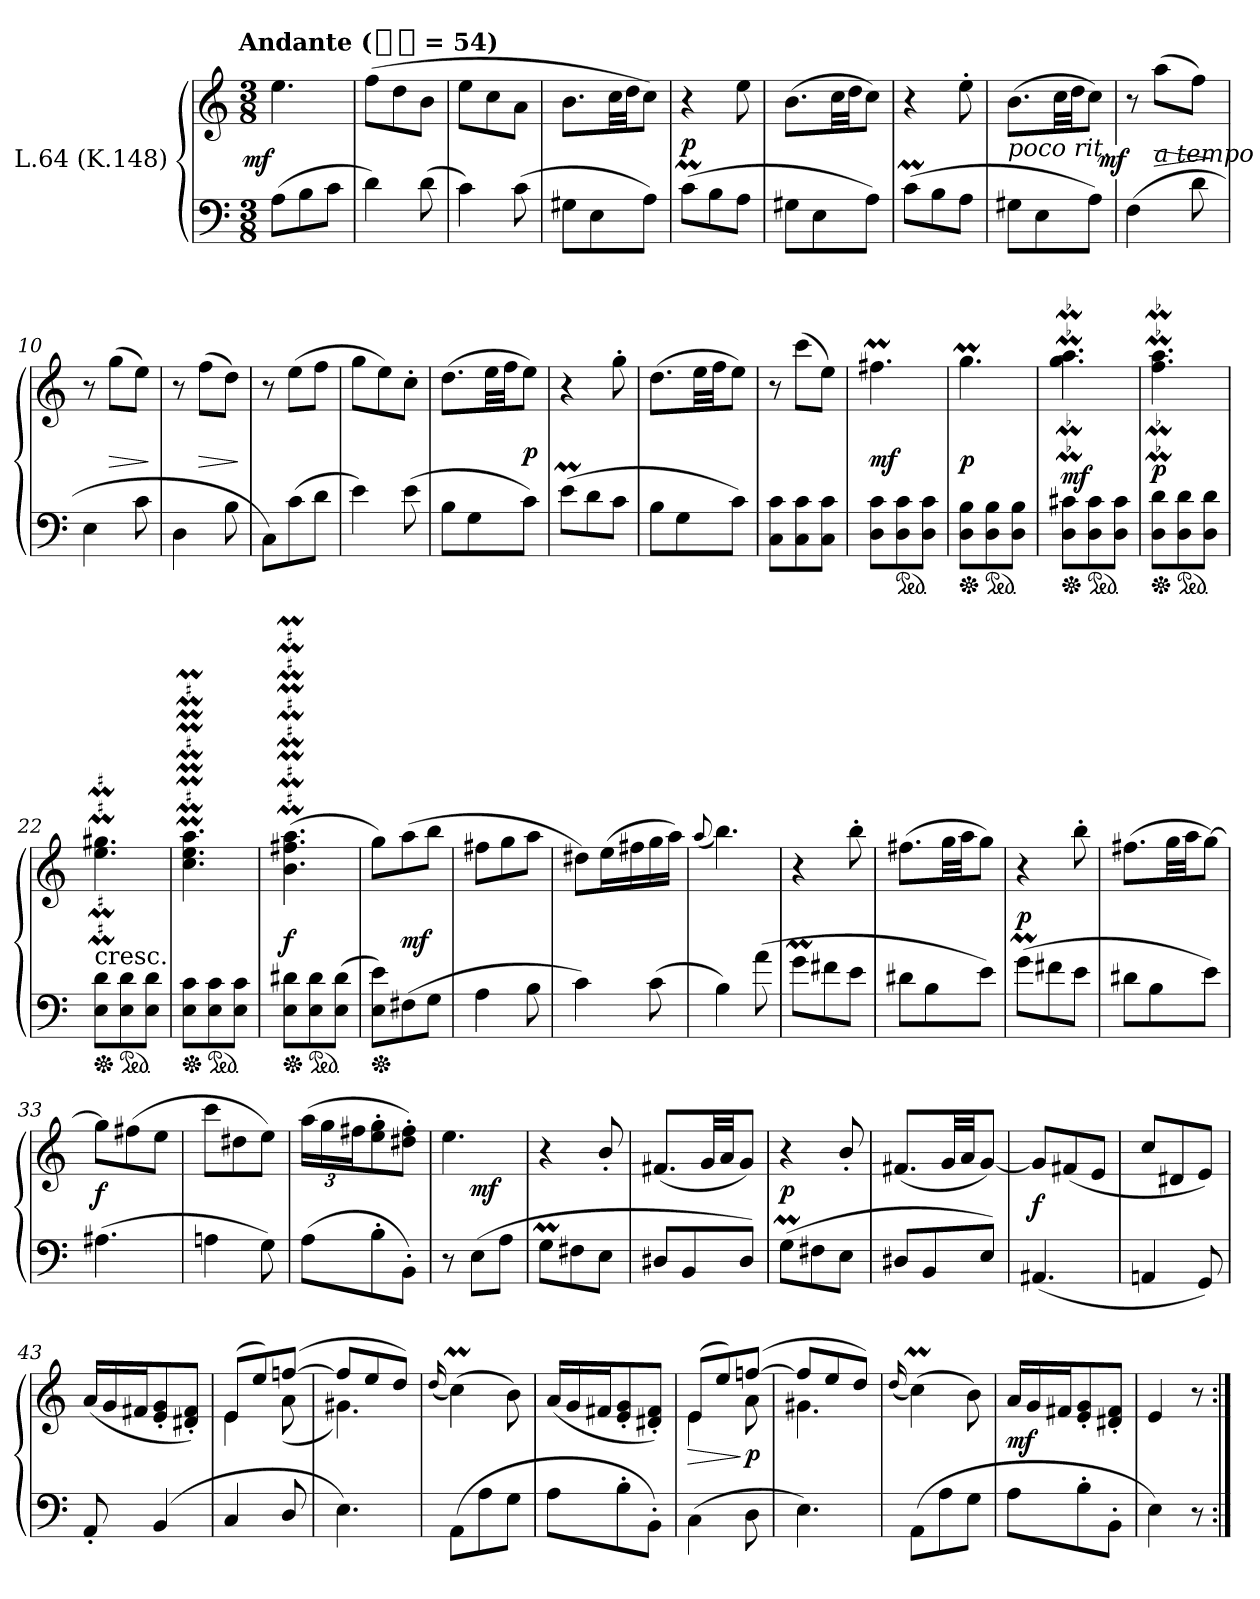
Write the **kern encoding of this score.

**kern	**kern	**dynam
*part1	*part1	*part1
*staff2	*staff1	*staff1/2
*I"L.64 (K.148)	*	*
*clefF4	*clefG2	*
*k[]	*k[]	*
*a:	*a:	*
!!LO:TX:omd:t=Andante ([quarter-dot] = 54)
*M3/8	*M3/8	*
*MM81	*MM81	*
=1	=1	=1
!	!	!LO:DY:rj
(8AL	4.ee	mf
8B	.	.
8cJ	.	.
=2	=2	=2
4d)	(8ffL	.
.	8dd	.
(8d	8bJ	.
=3	=3	=3
4c)	8eeL	.
.	8cc	.
(8c	8aJ	.
=4	=4	=4
8G#XL	8.bL	.
8E	.	.
.	32ccLL	.
.	32ddJJ	.
8AJ)	8ccJ)	.
=5	=5	=5
(8cML	4r	p
8B	.	.
8AJ	8ee	.
=6	=6	=6
8G#XL	(8.bL	.
8E	.	.
.	32ccLL	.
.	32ddJJ	.
8AJ)	8ccJ)	.
=7	=7	=7
(8cML	4r	.
8B	.	.
8AJ	8ee'	.
=8	=8	=8
!	!LO:TX:c:i:t=poco rit.	!
8G#XL	(8.bL	.
8E	.	.
.	32ccLL	.
.	32ddJJ	.
8AJ)	8ccJ)	.
!!LO:LB:g=z
=9	=9	=9
!	!	!LO:DY:rj
(4F	8r	mf
!	!LO:TX:c:i:t=a tempo	!
.	(8aaL	>
8d	8ffJ)	.
.	.	]
=10	=10	=10
4E	8r	.
.	(8ggL	>
8c	8eeJ)	.
.	.	]
=11	=11	=11
4D	8r	.
.	(8ffL	>
8B	8ddJ)	.
.	.	]
=12	=12	=12
8CL)	8r	.
(8c	(8eeL	.
8dJ	8ffJ	.
=13	=13	=13
4e)	8ggL	.
.	8ee)	.
(8e	8cc'J	.
=14	=14	=14
8BL	(8.ddL	.
8G	.	.
.	32eeLL	.
.	32ffJJ	.
8cJ)	8eeJ)	p
=15	=15	=15
(8emL	4r	.
8d	.	.
8cJ	8gg'	.
=16	=16	=16
8BL	(8.ddL	.
8G	.	.
.	32eeLL	.
.	32ffJJ	.
8cJ)	8eeJ)	.
=17	=17	=17
8C 8cL	8r	.
8C 8c	(8cccL	.
8C 8cJ	8eeJ)	.
!!LO:LB:g=z
=18	=18	=18
8D 8cL	4.ff#Xm	mf
*ped	*	*
8D 8c	.	.
8D 8cJ	.	.
=19	=19	=19
*Xped	*	*
8D 8BL	4.ggM	p
*ped	*	*
8D 8B	.	.
8D 8BJ	.	.
=20	=20	=20
!	!LO:MOR:acc=-	!
*Xped	*	*
8D 8c#XL	4.ggM 4.aaM	mf
*ped	*	*
8D 8c#	.	.
8D 8c#J	.	.
=21	=21	=21
!	!LO:MOR:acc=-	!
*Xped	*	*
8D 8dL	4.ffM 4.aaM	p
*ped	*	*
8D 8d	.	.
8D 8dJ	.	.
=22	=22	=22
!	!LO:TX:c:t=cresc.	!
*Xped	*	*
8E 8dL	4.eeM 4.gg#XM	.
*ped	*	*
8E 8d	.	.
8E 8dJ	.	.
=23	=23	=23
*Xped	*	*
8E 8cL	4.ccM 4.eeM 4.aaM	.
*ped	*	*
8E 8c	.	.
8E 8cJ	.	.
=24	=24	=24
*Xped	*	*
8E 8d#XL	(4.bM 4.ff#XM 4.aaM	f
*ped	*	*
8E 8d#	.	.
(8E 8d#J	.	.
=25	=25	=25
*Xped	*	*
8E 8eL)	8ggL)	.
(8F#X	(8aa	mf
8GJ	8bbJ	.
=26	=26	=26
4A	8ff#XL	.
.	8gg	.
8B	8aaJ	.
!!LO:LB:g=z
=27	=27	=27
4c)	8dd#XL)	.
.	(16eeL	.
.	16ff#X	.
(8c	16gg	.
.	16aaJJ)	.
=28	=28	=28
.	(8qqaa	.
4B)	4.bb)	.
(8a	.	.
=29	=29	=29
8gML	4r	.
8f#X	.	.
8eJ	8bb'	.
=30	=30	=30
8d#XL	(8.ff#XL	.
8B	.	.
.	32ggLL	.
.	32aaJJ	.
8eJ)	8ggJ)	.
=31	=31	=31
(8gML	4r	p
8f#X	.	.
8eJ	8bb'	.
=32	=32	=32
8d#XL	(8.ff#XL	.
8B	.	.
.	32ggLL	.
.	32aaJJ	.
8eJ)	[8ggJ)	.
=33	=33	=33
(4.A#X	8ggL]	f
.	(8ff#X	.
.	8eeJ	.
=34	=34	=34
4An	8cccL	.
.	8dd#X	.
8G)	8eeJ)	.
=35	=35	=35
(8AL	(24aaLL	.
.	24gg	.
.	24ff#XJ	.
8B'	8ee' 8gg'	.
8BB'J)	8dd#X' 8ff#'J)	.
!!LO:LB:g=z
=36	=36	=36
*	*^	*
8r	4.ee	8ryy	.
(8EL	.	4ryy	mf
8AJ	.	.	.
*	*v	*v	*
=37	=37	=37
8GML	4r	.
8F#X	.	.
8EJ	8b'/	.
=38	=38	=38
8D#XL	(8.f#XL	.
8BB	.	.
.	32gLL	.
.	32aJJ	.
8D#J)	8gJ)	.
=39	=39	=39
(8GML	4r	p
8F#X	.	.
8EJ	8b'/	.
=40	=40	=40
8D#XL	(8.f#XL	.
8BB	.	.
.	32gLL	.
.	32aJJ	.
8EJ)	[8gJ)	.
=41	=41	=41
(4.AA#X	8gL]	f
.	(8f#X	.
.	8eJ	.
=42	=42	=42
4AAn	8ccL	.
.	8d#X	.
8GG)	8eJ)	.
=43	=43	=43
*	*Xtuplet	*
8AA'	(24aLL	.
.	24g	.
.	24f#XJ	.
(<4BB	8e' 8g'	.
.	8d#X' 8f#'J)	.
=44	=44	=44
*	*^	*
4C	(8eL	4e	.
.	8ee)	.	.
8D/	([8ffnJ	(8a	.
!!LO:LB:g=z	!!
=45	=45	=45	=45
4.E)	8ffL]	4.g#X)	.
.	8ee	.	.
.	8ddJ)	.	.
*	*v	*v	*
=46	=46	=46
.	(16qqdd	.
(8AAL	(4ccM)	.
8A	.	.
8GJ	8b)	.
=47	=47	=47
8AL	(24aLL	.
.	24g	.
.	24f#XJ	.
8B'	8e' 8g'	.
8BB'J)	8d#X' 8f#'J)	.
=48	=48	=48
*	*^	*
(4C\	(8eL	4e	>
.	8ee)	.	.
8D	([8ffnJ	8a	] p
=49	=49	=49	=49
4.E)	8ffL]	4.g#X	.
.	8ee	.	.
.	8ddJ)	.	.
*	*v	*v	*
=50	=50	=50
.	(16qqdd	.
(8AAL	(4ccM)	.
8A	.	.
8GJ	8b)	.
=51	=51	=51
8AL	24aLL	mf
.	24g	.
.	24f#XJ	.
8B'	8e' 8g'	.
8BB'J	8d#X' 8f#'J	.
=52	=52	=52
4E)	4e	.
8r	8r	.
=:|!	=:|!	=:|!
*-	*-	*-
